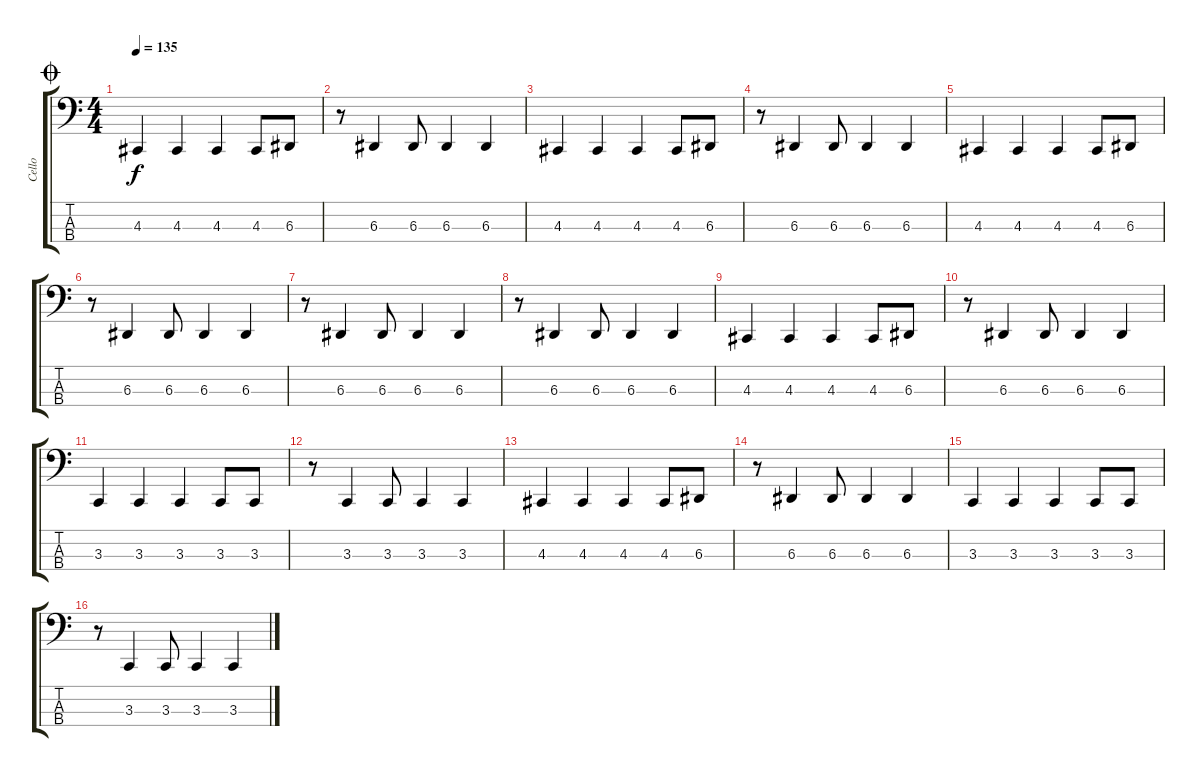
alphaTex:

\track ("Cello" "Cello") {instrument cello}
\staff {score tabs}
\tuning (G2 D2 A1 D1) {hide}
\ts (4 4)
\jump coda
\tempo 135
\clef f4
\ks c
4.3.4{dy f} 4.3.4 4.3.4 4.3.8 6.3.8 |
r.8 6.3.4 6.3.8 6.3.4 6.3.4 |
4.3.4 4.3.4 4.3.4 4.3.8 6.3.8 |
r.8 6.3.4 6.3.8 6.3.4 6.3.4 |
4.3.4 4.3.4 4.3.4 4.3.8 6.3.8 |
r.8 6.3.4 6.3.8 6.3.4 6.3.4 |
r.8 6.3.4 6.3.8 6.3.4 6.3.4 |
r.8 6.3.4 6.3.8 6.3.4 6.3.4 |
4.3.4 4.3.4 4.3.4 4.3.8 6.3.8 |
r.8 6.3.4 6.3.8 6.3.4 6.3.4 |
3.3.4 3.3.4 3.3.4 3.3.8 3.3.8 |
r.8 3.3.4 3.3.8 3.3.4 3.3.4 |
4.3.4 4.3.4 4.3.4 4.3.8 6.3.8 |
r.8 6.3.4 6.3.8 6.3.4 6.3.4 |
3.3.4 3.3.4 3.3.4 3.3.8 3.3.8 |
r.8 3.3.4 3.3.8 3.3.4 3.3.4
